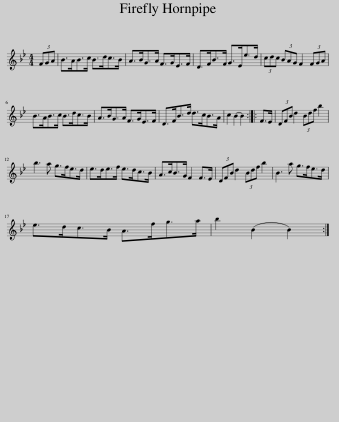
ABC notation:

X:1
L:1/8
M:4/4
I:linebreak $
K:Bb
V:1 treble
V:1
 (3FGA | B>AB>c B>dc>B | A>BG>A F>GE>F | D>FB>F G>Ee>d | (3cdc (3BAG F2 (3FGA |$ %5
 B>AB>c B>dc>B | A>BG>A F>GE>F | D>FB>d d>cB>A | c2 (B2 B2) :: F>E | %10
 (3DFB d2 (3Bdf b2 |$ b3 a g>fe>d | e>de>f e>dc>B | A>cB>G F2 F>E | (3DFB d2 (3Bdf b2 | %15
 B3 a g>fe>d |$ e>dc>B A>fg>a | b2 (B2 B2) :| %18
